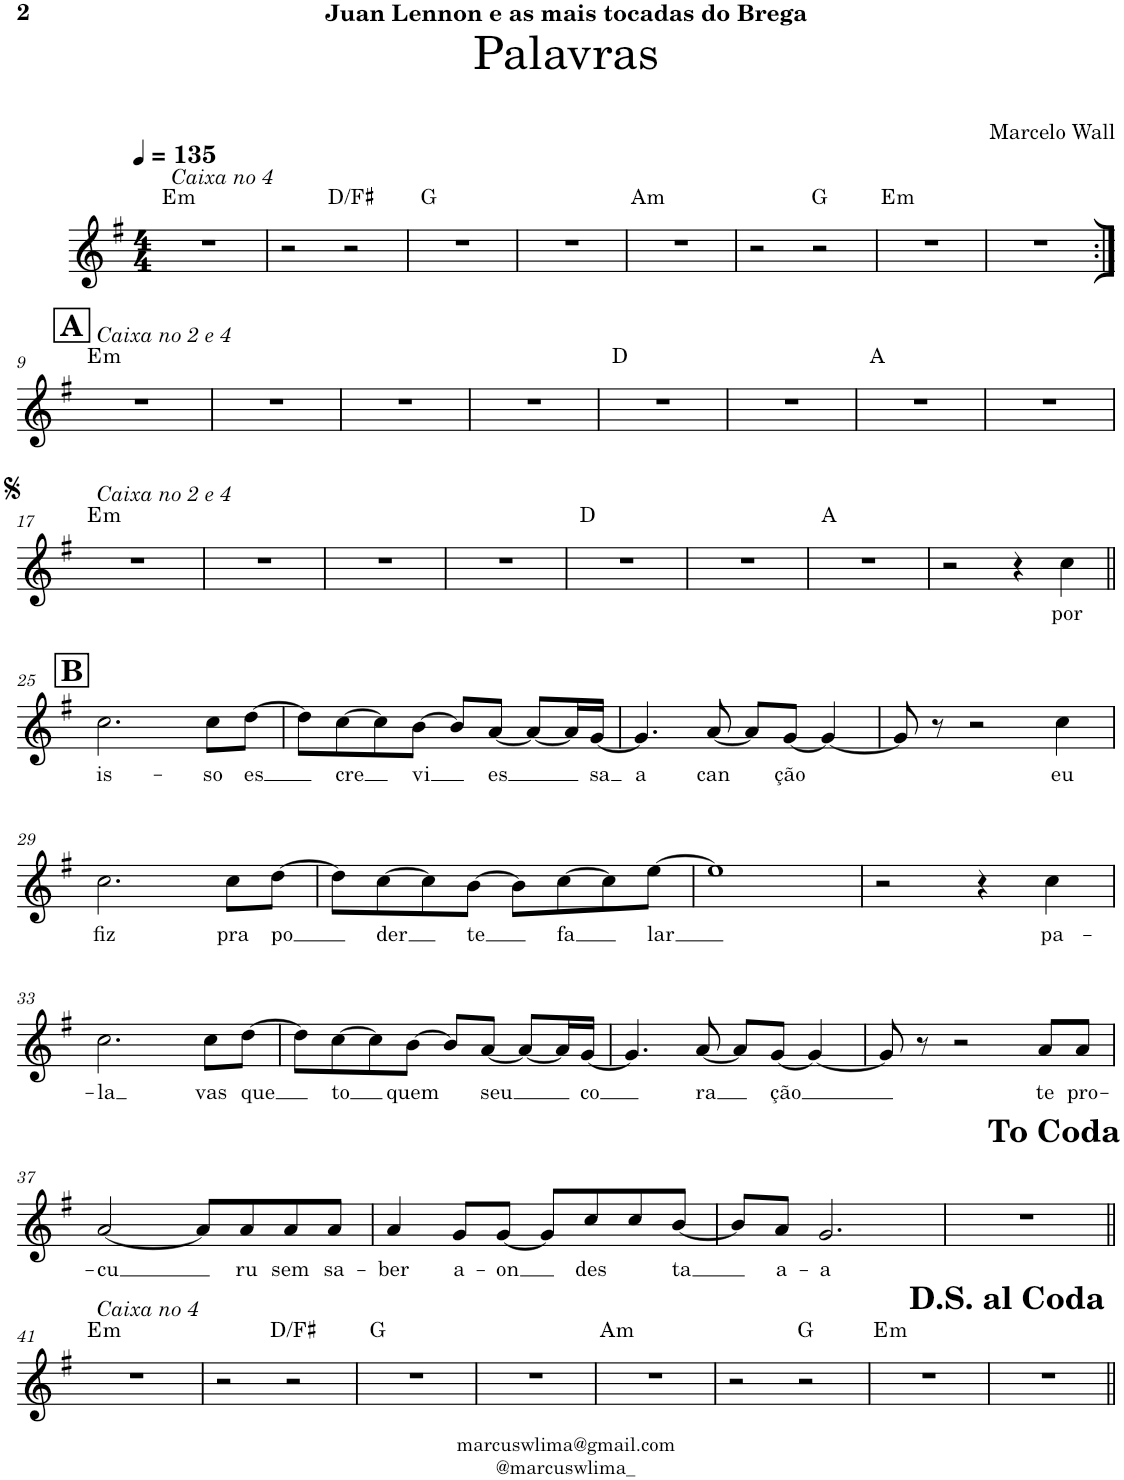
**kern	**text	**harte
*part1	*part1	*part1
*staff1	*staff1	*
*I"Voice	*	*
*I'Vo.	*	*
*clefG2	*	*
*k[f#]	*	*
*M4/4	*	*
*MM135	*	*
=1	=1	=1
!LO:TX:a:i:t=Caixa no 4	!	!LO:H:kt=m
1r	.	E:min
=2	=2	=2
2r	.	.
2r	.	D:maj/3
=3	=3	=3
1r	.	G:maj
=4	=4	=4
1r	.	.
=5	=5	=5
!	!	!LO:H:kt=m
1r	.	A:min
=6	=6	=6
2r	.	.
2r	.	G:maj
=7	=7	=7
!	!	!LO:H:kt=m
1r	.	E:min
=8	=8	=8
1r	.	.
!!LO:LB:g=z
!!LO:REH:place=s1:a:B:cj:fs=14:t=A
=9:|!	=9:|!	=9:|!
!LO:TX:a:i:t=Caixa no 2 e 4	!	!LO:H:kt=m
1r	.	E:min
=10	=10	=10
1r	.	.
=11	=11	=11
1r	.	.
=12	=12	=12
1r	.	.
=13	=13	=13
1r	.	D:maj
=14	=14	=14
1r	.	.
=15	=15	=15
1r	.	A:maj
=16	=16	=16
1r	.	.
!!LO:LB:g=z
=17	=17	=17
!LO:TX:a:i:t=Caixa no 2 e 4	!	!LO:H:kt=m
1r	.	E:min
=18	=18	=18
1r	.	.
=19	=19	=19
1r	.	.
=20	=20	=20
1r	.	.
=21	=21	=21
1r	.	D:maj
=22	=22	=22
1r	.	.
=23	=23	=23
1r	.	A:maj
=24	=24	=24
2r	.	.
4r	.	.
!	!LO:LY:b	!
4ccn\	por	.
!!LO:LB:g=z
!!LO:REH:place=s1:a:B:cj:fs=14:t=B
=25||	=25||	=25||
!	!LO:LY:b	!
2.cc\	is-	.
!	!LO:LY:b	!
8cc\L	-so	.
!	!LO:LY:b	!
[8dd\J	es	.
=26	=26	=26
8dd\L]	.	.
!	!LO:LY:b	!
[8cc\	cre	.
8cc\]	.	.
!	!LO:LY:b	!
[8b\J	vi	.
8b/L]	.	.
!	!LO:LY:b	!
[8a/J	es	.
8a/L_	.	.
16a/L]	.	.
!	!LO:LY:b	!
[16g/JJ	sa	.
=27	=27	=27
!	!LO:LY:b	!
4.g/]	a	.
!	!LO:LY:b	!
[8a/	can	.
8a/L]	.	.
!	!LO:LY:b	!
[8g/J	ção	.
4g/_	.	.
=28	=28	=28
8g/]	.	.
8r	.	.
2r	.	.
!	!LO:LY:b	!
4cc\	eu	.
!!LO:LB:g=z
=29	=29	=29
!	!LO:LY:b	!
2.cc\	fiz	.
!	!LO:LY:b	!
8cc\L	pra	.
!	!LO:LY:b	!
[8dd\J	po	.
=30	=30	=30
8dd\L]	.	.
!	!LO:LY:b	!
[8cc\	der	.
8cc\]	.	.
!	!LO:LY:b	!
[8b\J	te	.
8b\L]	.	.
!	!LO:LY:b	!
[8cc\	fa	.
8cc\]	.	.
!	!LO:LY:b	!
[8ee\J	lar	.
=31	=31	=31
1ee]	.	.
=32	=32	=32
2r	.	.
4r	.	.
!	!LO:LY:b	!
4cc\	pa-	.
!!LO:LB:g=z
=33	=33	=33
!	!LO:LY:b	!
2.cc\	-la	.
!	!LO:LY:b	!
8cc\L	vas	.
!	!LO:LY:b	!
[8dd\J	que	.
=34	=34	=34
8dd\L]	.	.
!	!LO:LY:b	!
[8cc\	to	.
8cc\]	.	.
!	!LO:LY:b	!
[8b\J	quem	.
8b/L]	.	.
!	!LO:LY:b	!
[8a/J	seu	.
8a/L_	.	.
16a/L]	.	.
!	!LO:LY:b	!
[16g/JJ	co	.
=35	=35	=35
4.g/]	.	.
!	!LO:LY:b	!
[8a/	ra	.
8a/L]	.	.
!	!LO:LY:b	!
[8g/J	ção	.
4g/_	.	.
=36	=36	=36
8g/]	.	.
8r	.	.
2r	.	.
!	!LO:LY:b	!
8a/L	te	.
!	!LO:LY:b	!
8a/J	pro-	.
!!LO:LB:g=z
=37	=37	=37
!	!LO:LY:b	!
[2a/	-cu	.
8a/L]	.	.
!	!LO:LY:b	!
8a/	ru	.
!	!LO:LY:b	!
8a/	sem	.
!	!LO:LY:b	!
8a/J	sa-	.
=38	=38	=38
!	!LO:LY:b	!
4a/	-ber	.
!	!LO:LY:b	!
8g/L	a-	.
!	!LO:LY:b	!
[8g/J	-on	.
8g/L]	.	.
!	!LO:LY:b	!
8cc/	des	.
8cc/	.	.
!	!LO:LY:b	!
[8b/J	ta	.
=39	=39	=39
8b/L]	.	.
!	!LO:LY:b	!
8a/J	a-	.
!	!LO:LY:b	!
2.g/	-a	.
=40	=40	=40
1r	.	.
!LO:TX:a:t=<b><font size="15"/>To Coda</b>	!	!
!!LO:LB:g=z
=41||	=41||	=41||
!LO:TX:a:i:t=Caixa no 4	!	!LO:H:kt=m
1r	.	E:min
=42	=42	=42
2r	.	.
2r	.	D:maj/3
=43	=43	=43
1r	.	G:maj
=44	=44	=44
1r	.	.
=45	=45	=45
!	!	!LO:H:kt=m
1r	.	A:min
=46	=46	=46
2r	.	.
2r	.	G:maj
=47	=47	=47
!	!	!LO:H:kt=m
1r	.	E:min
=48	=48	=48
1r	.	.
!LO:TX:a:t=<b><font size="15"/>D.S. al Coda</b>	!	!
=||	=||	=||
*-	*-	*-
